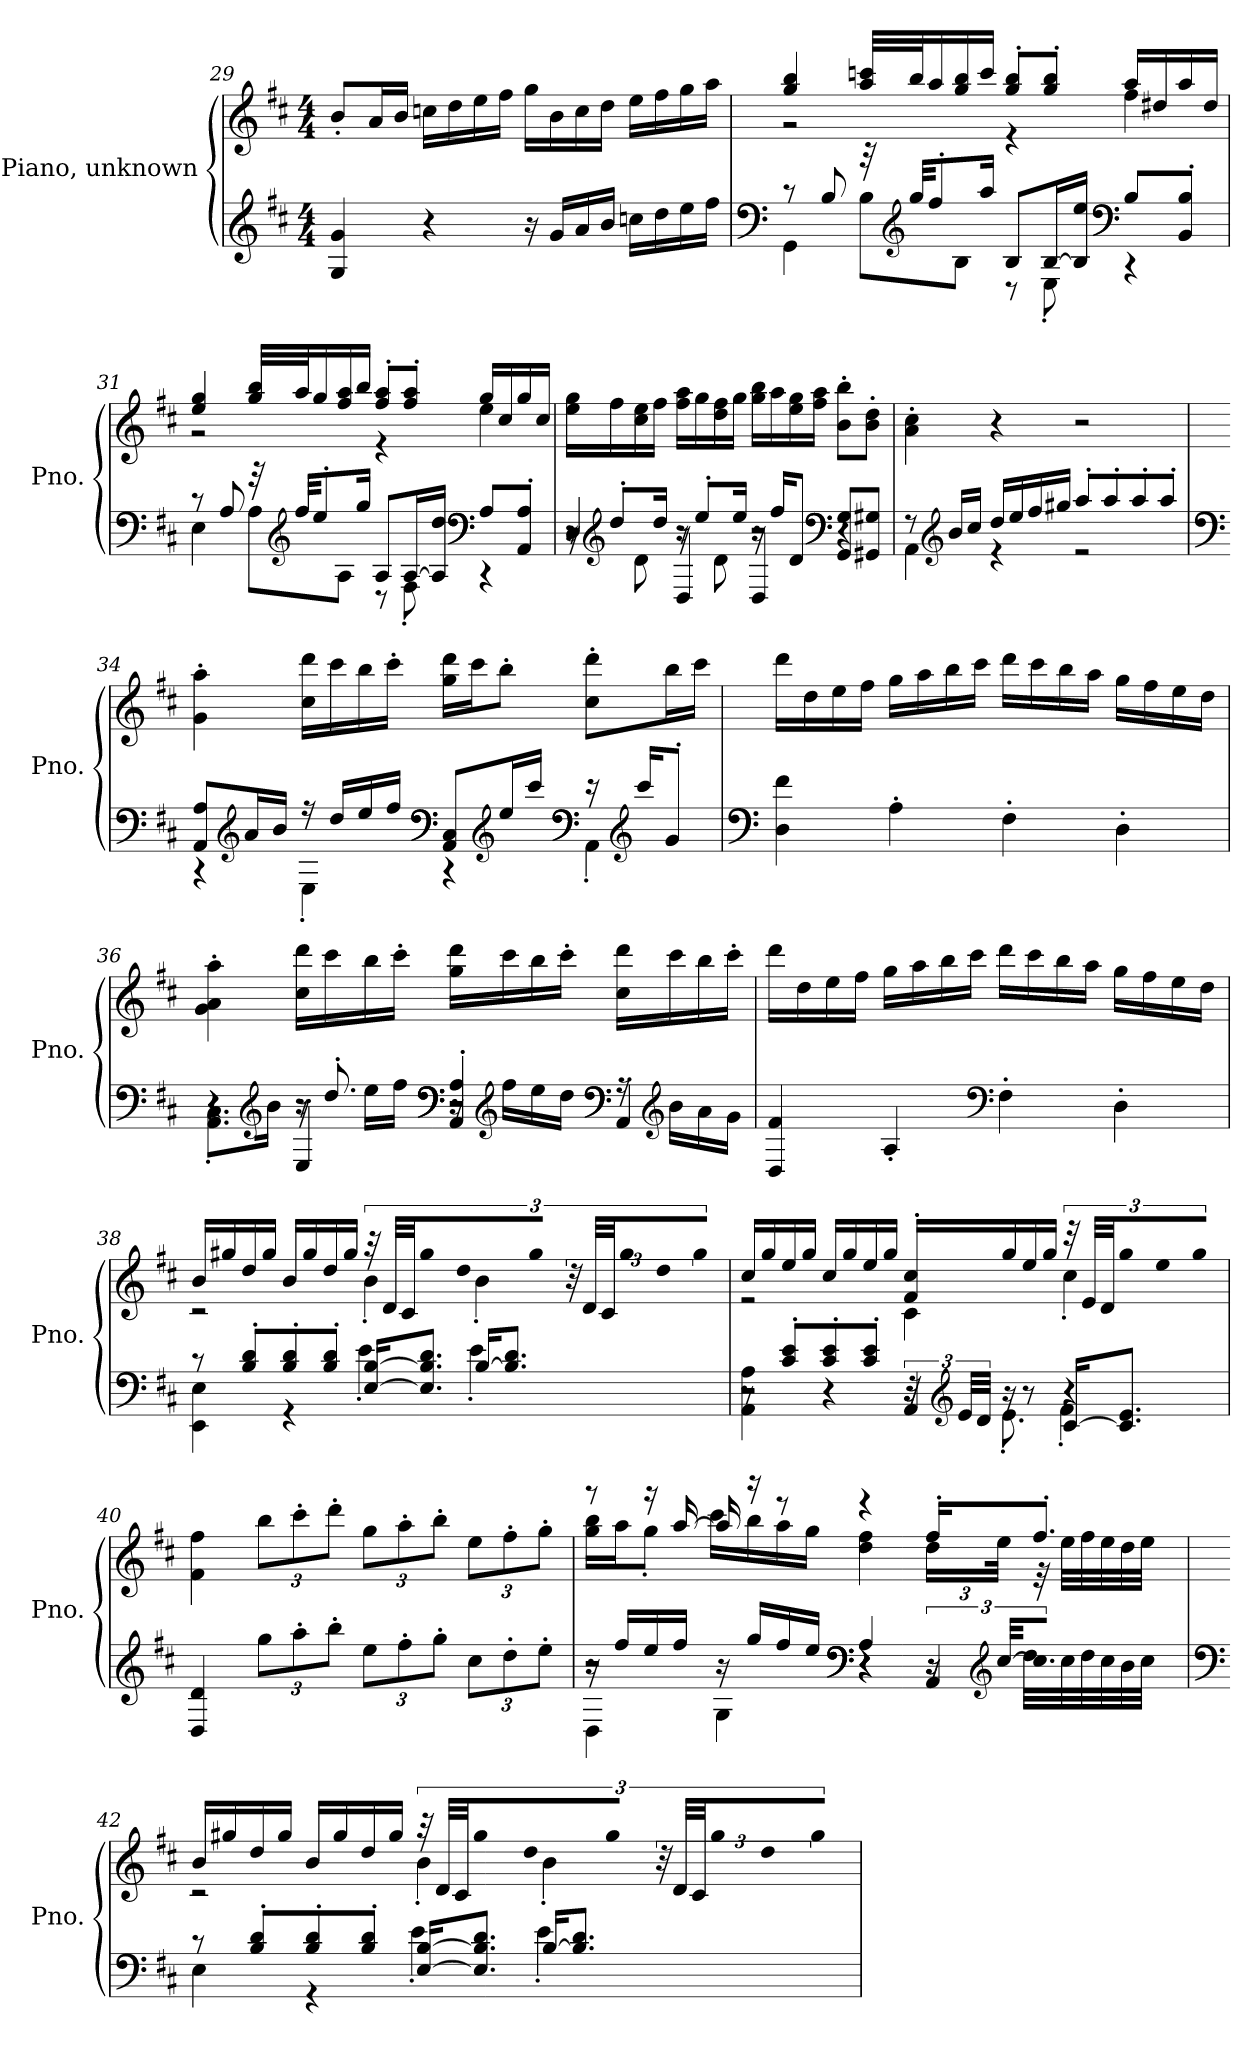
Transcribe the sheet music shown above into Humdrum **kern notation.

**kern	**kern
*part1	*part1
*staff2	*staff1
*I"Piano, unknown	*
*I'Pno.	*
*clefG2	*clefG2
*k[f#c#]	*k[f#c#]
*M4/4	*M4/4
=29	=29
4G/ 4g/	8b'/L
.	16a/L
.	16b/JJ
4r	16ccn\LL
.	16dd\
.	16ee\
.	16ff#\JJ
16r	16gg\LL
16g/LL	16b\
16a/	16cc\
16b/JJ	16dd\JJ
16ccn\LL	16ee\LL
16dd\	16ff#\
16ee\	16gg\
16ff#\JJ	16aa\JJ
!!LO:LB:g=z
=30	=30
*clefF4	*
*^	*^
8r	4GG\	4gg/ 4bb/	2r
8B/	.	.	.
32r	8B\L	32aa/ 32cccn/LLL	.
*clefG2	*	*	*
32gg/KKL	.	32bb/J	.
8ff#'/	.	16aa/	.
.	8B\J	16gg/ 16bb/	.
16aa/Jk	.	16ccc/JJ	.
8B/L	8r	8gg/' 8bb/'L	4r
[16B/L	8E'\	8gg/' 8bb/'J	.
16B/] 16ee/JJ	.	.	.
*clefF4	*	*	*
8B/L	4r	16aa/LL	4ff#\
.	.	16dd#X/	.
8BB/' 8B/'J	.	16aa/	.
.	.	16dd#/JJ	.
=31	=31	=31	=31
8r	4E\	4ee/ 4gg/	2r
8A/	.	.	.
32r	8A\L	32gg/ 32bb/LLL	.
*clefG2	*	*	*
32ff#/KKL	.	32aa/J	.
8ee'/	.	16gg/	.
.	8A\J	16ff#/ 16aa/	.
16gg/Jk	.	16bb/JJ	.
8A/L	8r	8ff#/' 8aa/'L	4r
[16A/L	8F#'\	8ff#/' 8aa/'J	.
16A/] 16dd/JJ	.	.	.
*clefF4	*	*	*
8A/L	4r	16gg/LL	4ee\
.	.	16cc#/	.
8AA/' 8A/'J	.	16gg/	.
.	.	16cc#/JJ	.
*	*	*v	*v
!!LO:LB:g=z
=32	=32	=32
*	*^	*
16r	8r	4D/	16ee\ 16gg\LL
*clefG2	*	*	*
8dd'/L	.	.	16ff#\
.	8d\	.	16cc#\ 16ee\
16dd/Jk	.	.	16ff#\JJ
16r	8r	4D/	16ff#\ 16aa\LL
8ee'/L	.	.	16gg\
.	8d\	.	16dd\ 16ff#\
16ee/Jk	.	.	16gg\JJ
16r	2r	4D/	16gg\ 16bb\LL
16ff#/KL	.	.	16aa\
8d/J	.	.	16ee\ 16gg\
.	.	.	16ff#\ 16aa\JJ
*clefF4	*	*	*
8GG/ 8G/L	.	4r	8b\' 8bb\'L
8GG#X/ 8G#X/J	.	.	8b\' 8dd\'J
*	*v	*v	*
=33	=33	=33
8r	4AA\	4a\' 4cc#\'
*clefG2	*	*
16b/LL	.	.
16cc#/JJ	.	.
16dd/LL	4r	4r
16ee/	.	.
16ff#/	.	.
16gg#X/JJ	.	.
8aa'/L	2r	2r
8aa'/	.	.
8aa'/	.	.
8aa'/J	.	.
!!LO:LB:g=z
=34	=34	=34
*clefF4	*	*
8AA/ 8A/L	4r	4g\' 4aa\'
*clefG2	*	*
16a/L	.	.
16b/JJ	.	.
16r	4E'\	16cc#\ 16ddd\LL
16dd/LL	.	16ccc#\
16ee/	.	16bb\
16ff#/JJ	.	16ccc#'\JJ
*clefF4	*	*
8AA/ 8C#/L	4r	16gg\ 16ddd\LL
.	.	16ccc#\J
*clefG2	*	*
16ee/L	.	8bb'\J
16ccc#/JJ	.	.
*clefF4	*	*
16r	4AA'\	8cc#\' 8ddd\'L
*clefG2	*	*
16ccc#/KL	.	.
8g'/J	.	16bb\L
.	.	16ccc#\JJ
*v	*v	*
=35	=35
*clefF4	*
4D\ 4f#\	16ddd\LL
.	16dd\
.	16ee\
.	16ff#\JJ
4A'\	16gg\LL
.	16aa\
.	16bb\
.	16ccc#\JJ
4F#'\	16ddd\LL
.	16ccc#\
.	16bb\
.	16aa\JJ
4D'\	16gg\LL
.	16ff#\
.	16ee\
.	16dd\JJ
!!LO:LB:g=z
=36	=36
*^	*
*	*^	*
4r	8.AA\' 8.C#\'L	4r	4g\' 4a\' 4aa\'
*clefG2	*	*	*
.	16b\Jk	.	.
16r	8r	4E'/	16cc#\ 16ddd\LL
8.dd'/	.	.	16ccc#\
.	16ee\LL	.	16bb\
.	16ff#\JJ	.	16ccc#'\JJ
*clefF4	*	*	*
2r	16r	4AA/' 4A/'	16gg\ 16ddd\LL
*clefG2	*	*	*
.	16ff#\LL	.	16ccc#\
.	16ee\	.	16bb\
.	16dd\JJ	.	16ccc#'\JJ
*clefF4	*	*	*
.	16r	4AA'/	16cc#\ 16ddd\LL
*clefG2	*	*	*
.	16b\LL	.	16ccc#\
.	16a\	.	16bb\
.	16g\JJ	.	16ccc#'\JJ
*v	*v	*v	*
=37	=37
4D/ 4f#/	16ddd\LL
.	16dd\
.	16ee\
.	16ff#\JJ
4A'/	16gg\LL
.	16aa\
.	16bb\
.	16ccc#\JJ
*clefF4	*
4F#'\	16ddd\LL
.	16ccc#\
.	16bb\
.	16aa\JJ
4D'\	16gg\LL
.	16ff#\
.	16ee\
.	16dd\JJ
!!LO:LB:g=z
=38	=38
*^	*^
8r	4EE\ 4E\	16b/LL	2r
.	.	16gg#X/	.
8B/' 8d/'L	.	16dd/	.
.	.	16gg#/JJ	.
8B/' 8d/'	4r	16b/LL	.
.	.	16gg#/	.
8B/' 8d/'J	.	16dd/	.
.	.	16gg#/JJ	.
[16E/ [16B/KL	4e'\	48r	4b'\
.	.	48d/LLL	.
.	.	48c#/J	.
8.E/] 8.B/] 8.d/J	.	16gg#/	.
.	.	16dd/	.
.	.	16gg#/JJ	.
[16B/KL	4e'\	48r	4b'\
.	.	48d/LLL	.
.	.	48c#/J	.
8.B/] 8.d/J	.	16gg#/	.
.	.	16dd/	.
.	.	16gg#/JJ	.
=39	=39	=39	=39
*	*^	*	*
8r	4AA\ 4A\	2r	16cc#/LL	2r
.	.	.	16gg/	.
8c#/' 8e/'L	.	.	16ee/	.
.	.	.	16gg/JJ	.
8c#/' 8e/'	4r	.	16cc#/LL	.
.	.	.	16gg/	.
8c#/' 8e/'J	.	.	16ee/	.
.	.	.	16gg/JJ	.
48r	16r	4AA/	16f#/' 16cc#/'LL	4c#\
*clefG2	*	*	*	*
48e/LLL	.	.	.	.
48d/JJJ	.	.	.	.
16r	8.e'\	.	16gg/	.
8r	.	.	16ee/	.
.	.	.	16gg/JJ	.
[16c#/KL	4f#'\	4r	48r	4cc#'\
.	.	.	48e/LLL	.
.	.	.	48d/J	.
8.c#/] 8.e/J	.	.	16gg/	.
.	.	.	16ee/	.
.	.	.	16gg/JJ	.
*v	*v	*v	*	*
*	*v	*v
!!LO:PB:g=z
=40	=40
4D/ 4d/	4f#\ 4ff#\
*Xbrackettup	*Xbrackettup
12gg\L	12bb\L
12aa'\	12ccc#'\
12bb'\J	12ddd'\J
12ee\L	12gg\L
12ff#'\	12aa'\
12gg'\J	12bb'\J
12cc#\L	12ee\L
12dd'\	12ff#'\
12ee'\J	12gg'\J
=41	=41
*^	*^
*	*^	*	*
16r	4D\	2r	8r	16gg\ 16bb\LL
16ff#/LL	.	.	.	16aa\J
16ee/	.	.	16r	8gg'\J
16ff#/JJ	.	.	[16aa/	.
16r	4G\	.	16aa/]	16ccc#\LL
16gg/LL	.	.	16r	16bb\
16ff#/	.	.	8r	16aa\
16ee/JJ	.	.	.	16gg\JJ
*clefF4	*	*	*	*
4A/	4r	4r	4r	4dd\ 4ff#\
*brackettup	*	*	*	*
24r	16r	4AA/	16ff#'/KL	24dd\LL
*clefG2	*	*	*	*
[48cc#/KKL	.	.	.	48ee\JJk
8.cc#/J]	32dd\LLL	.	8.ff#'/J	32r
.	32cc#\	.	.	32ee\LLL
.	32dd\	.	.	32ff#\
.	32cc#\	.	.	32ee\
.	32b\	.	.	32dd\
.	32cc#\JJJ	.	.	32ee\JJJ
*v	*v	*v	*	*
!!LO:LB:g=z	!!
=42	=42	=42
*clefF4	*	*
*^	*	*
8r	4E\	16b/LL	2r
.	.	16gg#X/	.
8B/' 8d/'L	.	16dd/	.
.	.	16gg#/JJ	.
8B/' 8d/'	4r	16b/LL	.
.	.	16gg#/	.
8B/' 8d/'J	.	16dd/	.
.	.	16gg#/JJ	.
*	*	*brackettup	*
[16E/ [16B/KL	4e'\	48r	4b'\
.	.	48d/LLL	.
.	.	48c#/J	.
8.E/] 8.B/] 8.d/J	.	16gg#/	.
.	.	16dd/	.
.	.	16gg#/JJ	.
[16B/KL	4e'\	48r	4b'\
.	.	48d/LLL	.
.	.	48c#/J	.
8.B/] 8.d/J	.	16gg#/	.
.	.	16dd/	.
.	.	16gg#/JJ	.
*v	*v	*	*
*	*v	*v
=	=
*-	*-
